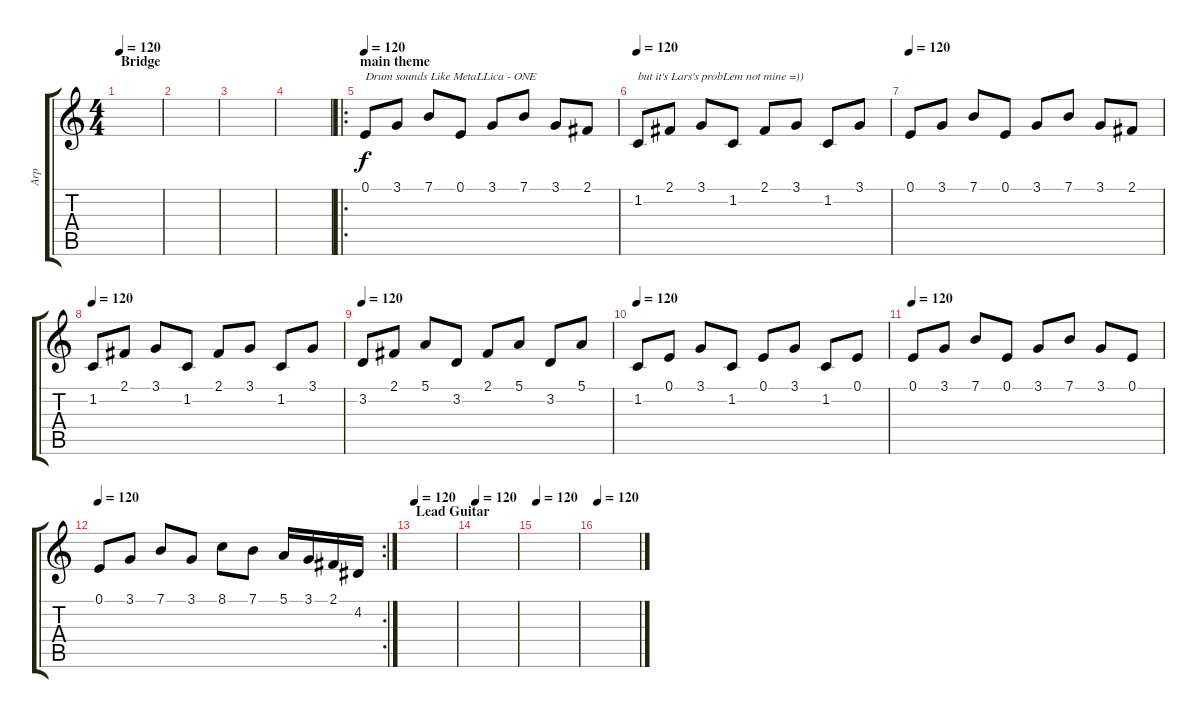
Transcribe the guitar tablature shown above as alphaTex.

\track ("Arp" "Arp") {instrument orchestralharp}
\staff {score tabs}
\tuning (E4 B3 G3 D3 A2 E2) {hide}
\ts (4 4)
\section ("" "Bridge")
\tempo 120
\clef g2
\ks c
|
|
|
|
\ro
\section ("" "main theme")
\tempo 120
0.1.8{txt "Drum sounds Like MetaLLica - ONE" instrument orchestralharp} 3.1.8 7.1.8 0.1.8 3.1.8 7.1.8 3.1.8 2.1.8 |
\tempo 120
1.2.8{txt "but it's Lars's probLem not mine =))"} 2.1.8 3.1.8 1.2.8 2.1.8 3.1.8 1.2.8 3.1.8 |
\tempo 120
0.1.8{instrument orchestralharp} 3.1.8 7.1.8 0.1.8 3.1.8 7.1.8 3.1.8 2.1.8 |
\tempo 120
1.2.8 2.1.8 3.1.8 1.2.8 2.1.8 3.1.8 1.2.8 3.1.8 |
\tempo 120
3.2.8 2.1.8 5.1.8 3.2.8 2.1.8 5.1.8 3.2.8 5.1.8 |
\tempo 120
1.2.8 0.1.8 3.1.8 1.2.8 0.1.8 3.1.8 1.2.8 0.1.8 |
\tempo 120
0.1.8{instrument orchestralharp} 3.1.8 7.1.8 0.1.8 3.1.8 7.1.8 3.1.8 0.1.8 |
\rc 2
\tempo 120
0.1.8 3.1.8 7.1.8 3.1.8 8.1.8 7.1.8 5.1.16 3.1.16 2.1.16 4.2.16 |
\section ("" "Lead Guitar")
\tempo 120
|
\tempo 120
|
\tempo 120
|
\tempo 120
